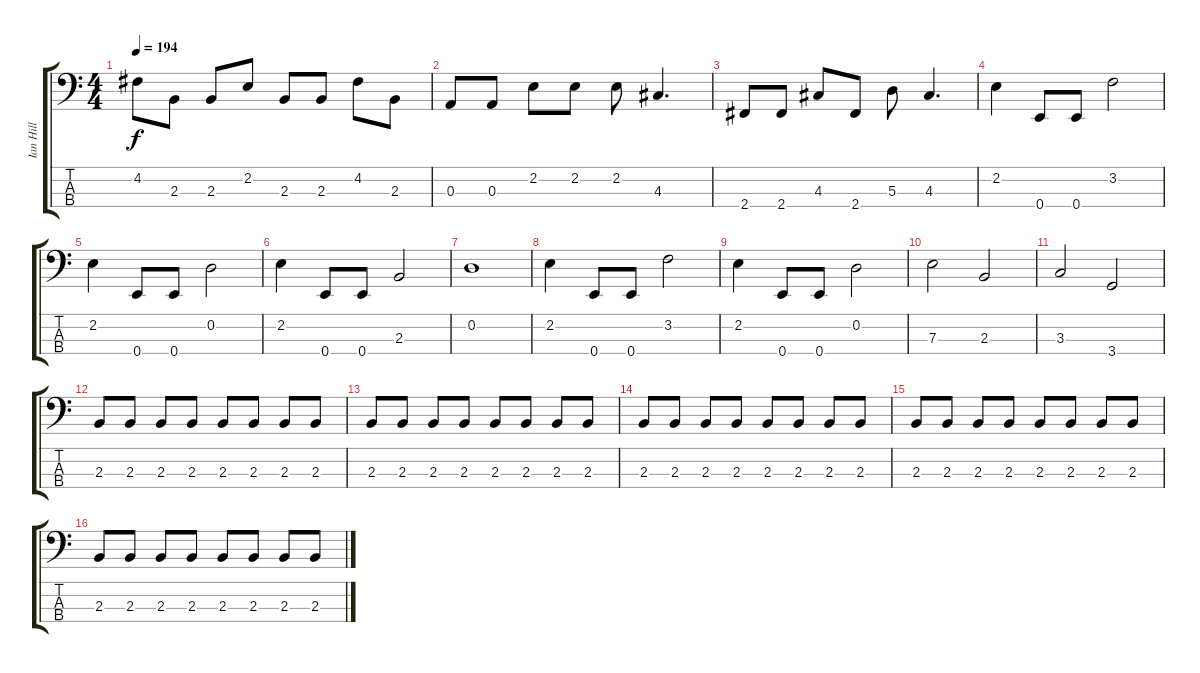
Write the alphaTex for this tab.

\track ("Ian Hill" "Ian Hill") {instrument electricbasspick}
\staff {score tabs}
\tuning (G2 D2 A1 E1) {hide}
\ts (4 4)
\tempo 194
\clef f4
\ks c
4.2.8{dy f} 2.3.8 2.3.8 2.2.8 2.3.8 2.3.8 4.2.8 2.3.8 |
0.3.8 0.3.8 2.2.8 2.2.8 2.2.8 4.3.4{d} |
2.4.8 2.4.8 4.3.8 2.4.8 5.3.8 4.3.4{d} |
2.2.4 0.4.8 0.4.8 3.2.2 |
2.2.4 0.4.8 0.4.8 0.2.2 |
2.2.4 0.4.8 0.4.8 2.3.2 |
0.2.1 |
2.2.4 0.4.8 0.4.8 3.2.2 |
2.2.4 0.4.8 0.4.8 0.2.2 |
7.3.2 2.3.2 |
3.3.2 3.4.2 |
2.3.8 2.3.8 2.3.8 2.3.8 2.3.8 2.3.8 2.3.8 2.3.8 |
2.3.8 2.3.8 2.3.8 2.3.8 2.3.8 2.3.8 2.3.8 2.3.8 |
2.3.8 2.3.8 2.3.8 2.3.8 2.3.8 2.3.8 2.3.8 2.3.8 |
2.3.8 2.3.8 2.3.8 2.3.8 2.3.8 2.3.8 2.3.8 2.3.8 |
2.3.8 2.3.8 2.3.8 2.3.8 2.3.8 2.3.8 2.3.8 2.3.8
